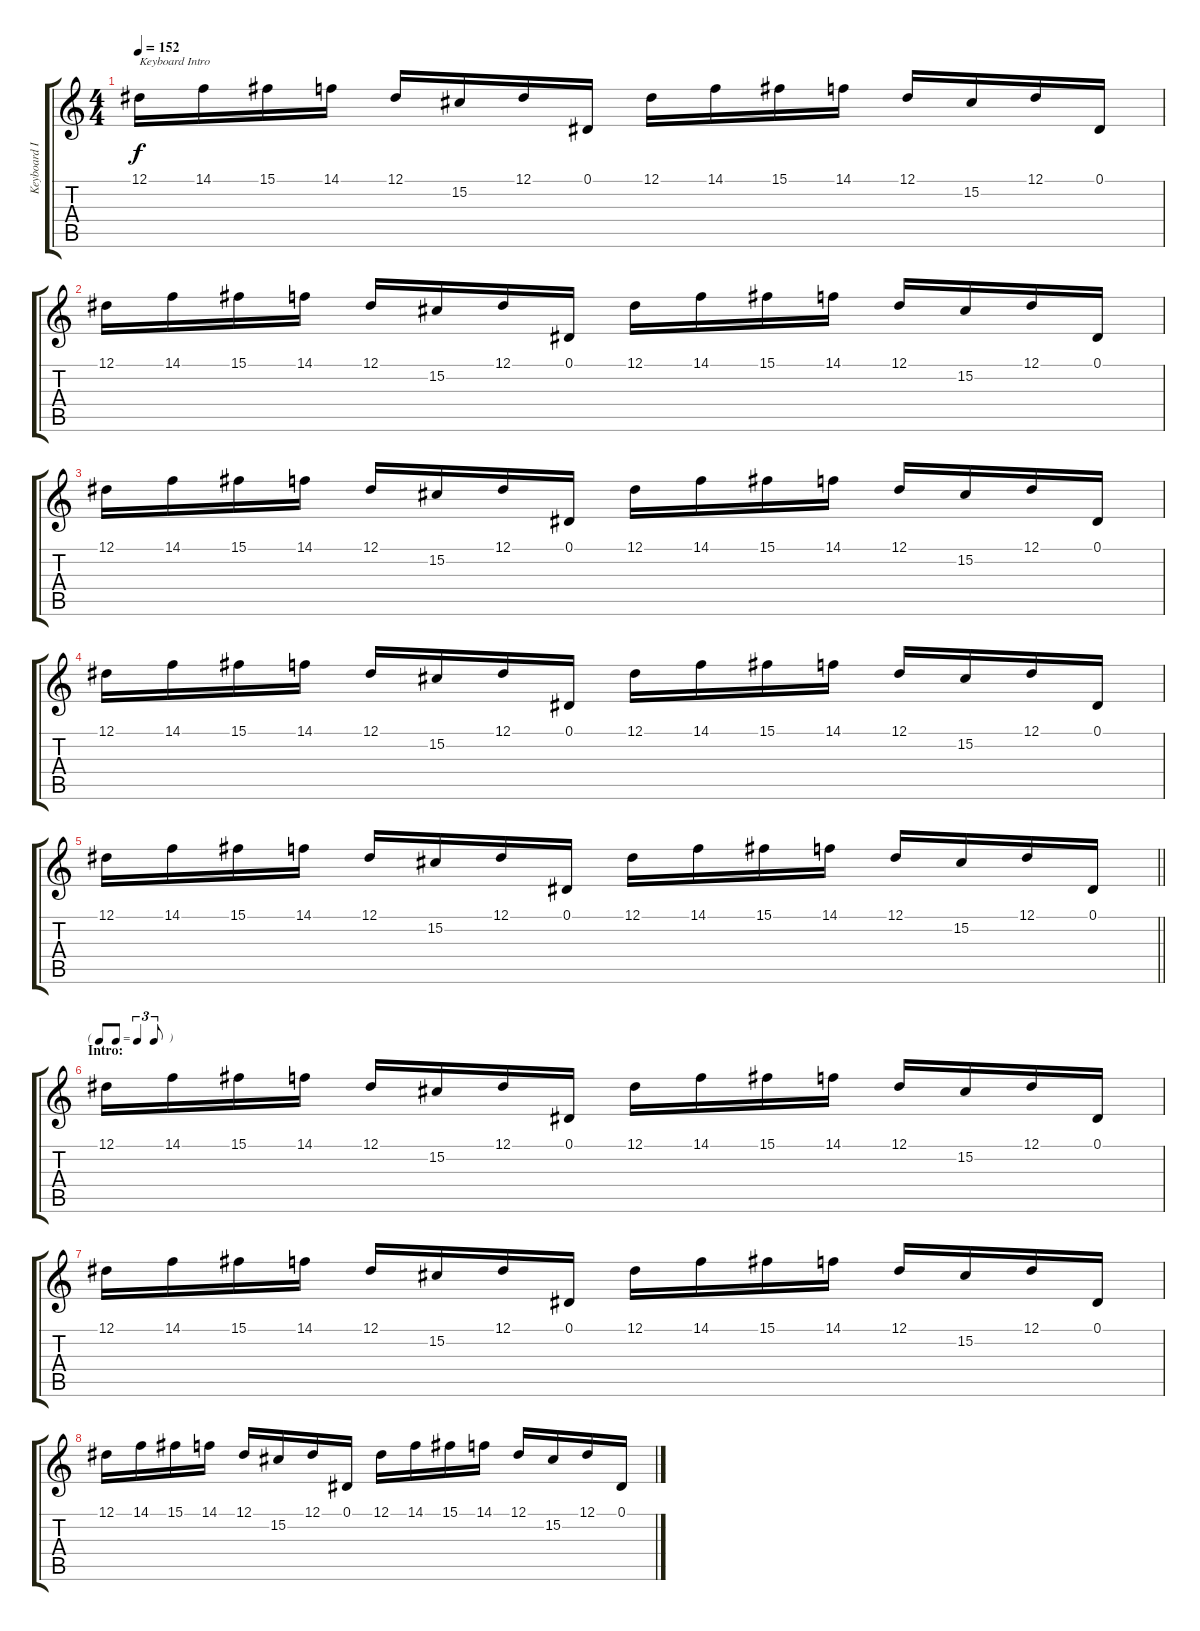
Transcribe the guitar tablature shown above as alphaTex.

\track ("Keyboard I" "Keyboard I") {instrument stringensemble1}
\staff {score tabs}
\tuning (Eb4 Bb3 Gb3 Db3 Ab2 Eb2) {hide}
\ts (4 4)
\tempo 152
\clef g2
\ks c
12.1.16{txt "Keyboard Intro" dy f volume 2 instrument lead2sawtooth} 14.1.16 15.1.16 14.1.16 12.1.16 15.2.16 12.1.16 0.1.16{volume 3} 12.1.16 14.1.16 15.1.16 14.1.16 12.1.16 15.2.16 12.1.16 0.1.16 |
12.1.16{volume 5} 14.1.16 15.1.16 14.1.16 12.1.16 15.2.16 12.1.16 0.1.16 12.1.16{volume 7} 14.1.16 15.1.16 14.1.16 12.1.16 15.2.16 12.1.16 0.1.16 |
12.1.16{volume 10} 14.1.16 15.1.16 14.1.16 12.1.16 15.2.16 12.1.16 0.1.16 12.1.16 14.1.16 15.1.16 14.1.16 12.1.16 15.2.16 12.1.16 0.1.16 |
12.1.16 14.1.16 15.1.16 14.1.16 12.1.16 15.2.16 12.1.16 0.1.16 12.1.16 14.1.16 15.1.16 14.1.16 12.1.16 15.2.16 12.1.16 0.1.16 |
\barLineRight lightlight
12.1.16 14.1.16 15.1.16 14.1.16 12.1.16 15.2.16 12.1.16 0.1.16 12.1.16 14.1.16 15.1.16 14.1.16 12.1.16 15.2.16 12.1.16 0.1.16 |
\tf triplet8th
\section ("" "Intro:")
12.1.16 14.1.16 15.1.16 14.1.16 12.1.16 15.2.16 12.1.16 0.1.16 12.1.16 14.1.16 15.1.16 14.1.16 12.1.16 15.2.16 12.1.16 0.1.16 |
12.1.16 14.1.16 15.1.16 14.1.16 12.1.16 15.2.16 12.1.16 0.1.16 12.1.16 14.1.16 15.1.16 14.1.16 12.1.16 15.2.16 12.1.16 0.1.16 |
12.1.16 14.1.16 15.1.16 14.1.16 12.1.16 15.2.16 12.1.16 0.1.16 12.1.16 14.1.16 15.1.16 14.1.16 12.1.16 15.2.16 12.1.16 0.1.16
